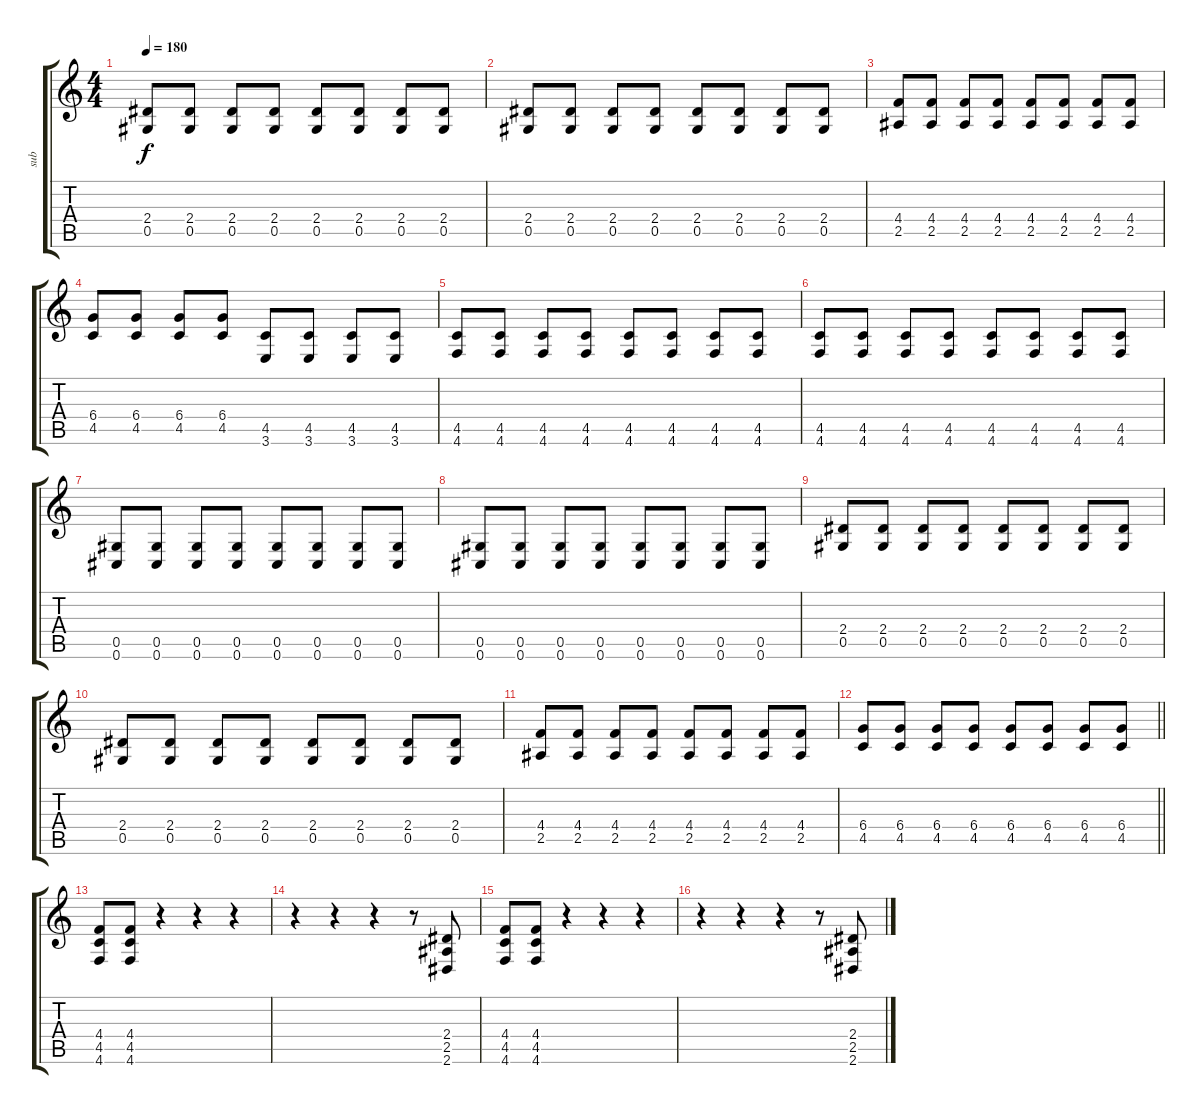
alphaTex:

\track ("sub" "sub") {instrument distortionguitar}
\staff {score tabs}
\tuning (Eb4 Bb3 Gb3 Db3 Ab2 Db2) {hide}
\ts (4 4)
\tempo 180
\clef g2
\ks c
(2.4 0.5).8{dy f} (2.4 0.5).8 (2.4 0.5).8 (2.4 0.5).8 (2.4 0.5).8 (2.4 0.5).8 (2.4 0.5).8 (2.4 0.5).8 |
(2.4 0.5).8 (2.4 0.5).8 (2.4 0.5).8 (2.4 0.5).8 (2.4 0.5).8 (2.4 0.5).8 (2.4 0.5).8 (2.4 0.5).8 |
(4.4 2.5).8 (4.4 2.5).8 (4.4 2.5).8 (4.4 2.5).8 (4.4 2.5).8 (4.4 2.5).8 (4.4 2.5).8 (4.4 2.5).8 |
(6.4 4.5).8 (6.4 4.5).8 (6.4 4.5).8 (6.4 4.5).8 (4.5 3.6).8 (4.5 3.6).8 (4.5 3.6).8 (4.5 3.6).8 |
(4.5 4.6).8 (4.5 4.6).8 (4.5 4.6).8 (4.5 4.6).8 (4.5 4.6).8 (4.5 4.6).8 (4.5 4.6).8 (4.5 4.6).8 |
(4.5 4.6).8 (4.5 4.6).8 (4.5 4.6).8 (4.5 4.6).8 (4.5 4.6).8 (4.5 4.6).8 (4.5 4.6).8 (4.5 4.6).8 |
(0.5 0.6).8 (0.5 0.6).8 (0.5 0.6).8 (0.5 0.6).8 (0.5 0.6).8 (0.5 0.6).8 (0.5 0.6).8 (0.5 0.6).8 |
(0.5 0.6).8 (0.5 0.6).8 (0.5 0.6).8 (0.5 0.6).8 (0.5 0.6).8 (0.5 0.6).8 (0.5 0.6).8 (0.5 0.6).8 |
(2.4 0.5).8 (2.4 0.5).8 (2.4 0.5).8 (2.4 0.5).8 (2.4 0.5).8 (2.4 0.5).8 (2.4 0.5).8 (2.4 0.5).8 |
(2.4 0.5).8 (2.4 0.5).8 (2.4 0.5).8 (2.4 0.5).8 (2.4 0.5).8 (2.4 0.5).8 (2.4 0.5).8 (2.4 0.5).8 |
(4.4 2.5).8 (4.4 2.5).8 (4.4 2.5).8 (4.4 2.5).8 (4.4 2.5).8 (4.4 2.5).8 (4.4 2.5).8 (4.4 2.5).8 |
\barLineRight lightlight
(6.4 4.5).8 (6.4 4.5).8 (6.4 4.5).8 (6.4 4.5).8 (6.4 4.5).8 (6.4 4.5).8 (6.4 4.5).8 (6.4 4.5).8 |
(4.4 4.5 4.6).8 (4.4 4.5 4.6).8 r.4 r.4 r.4 |
r.4 r.4 r.4 r.8 (2.4 2.5 2.6).8 |
(4.4 4.5 4.6).8 (4.4 4.5 4.6).8 r.4 r.4 r.4 |
r.4 r.4 r.4 r.8 (2.4 2.5 2.6).8
